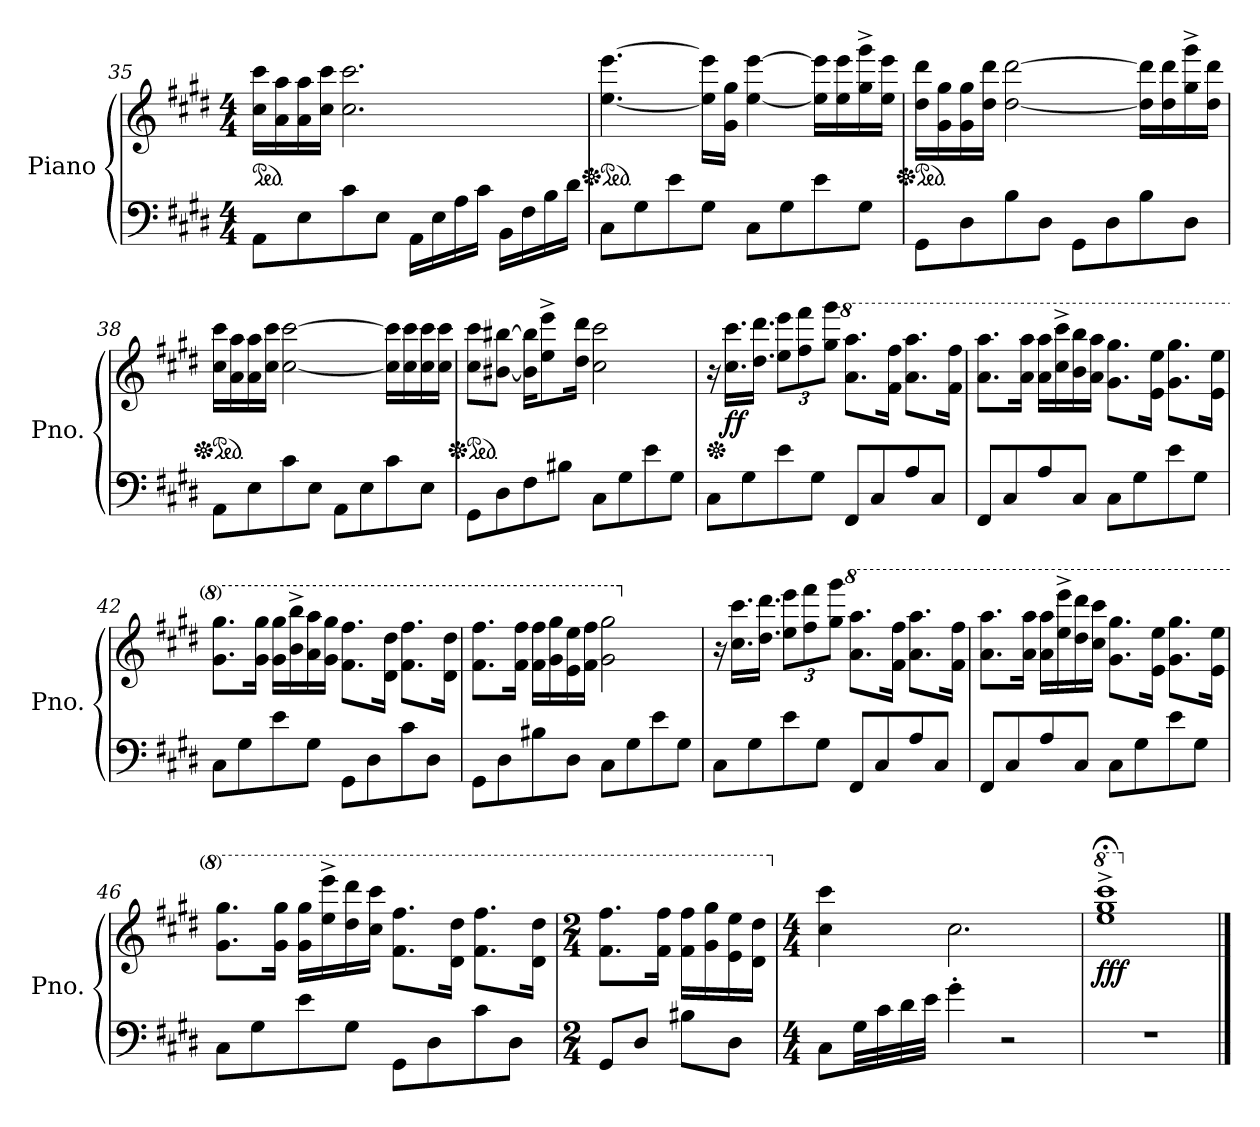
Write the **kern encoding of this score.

**kern	**kern	**dynam
*part1	*part1	*part1
*staff2	*staff1	*staff1/2
*I"Piano	*	*
*I'Pno.	*	*
*clefF4	*clefG2	*
*k[f#c#g#d#]	*k[f#c#g#d#]	*
*M4/4	*M4/4	*
*	*ped	*
=35	=35	=35
8AA\L	16cc#\ 16ccc#\LL	.
.	16a\ 16aa\	.
8E\	16a\ 16aa\	.
.	16cc#\ 16ccc#\JJ	.
8c#\	2.cc#\ 2.ccc#\	.
8E\J	.	.
16AA\LL	.	.
16E\	.	.
16A\	.	.
16c#\JJ	.	.
16BB\LL	.	.
16F#\	.	.
16B\	.	.
16d#\JJ	.	.
=36	=36	=36
*	*Xped	*
*	*ped	*
8C#\L	[4.ee\ [4.eee\	.
8G#\	.	.
8e\	.	.
8G#\J	16ee\] 16eee\]LL	.
.	16g#\ 16gg#\JJ	.
8C#\L	[4ee\ [4eee\	.
8G#\	.	.
8e\	16ee\] 16eee\]LL	.
.	16ee\ 16eee\	.
8G#\J	16gg#\^ 16ggg#\^	.
.	16ee\ 16eee\JJ	.
!!LO:LB:g=z
=37	=37	=37
*	*Xped	*
*	*ped	*
8GG#\L	16dd#\ 16ddd#\LL	.
.	16g#\ 16gg#\	.
8D#\	16g#\ 16gg#\	.
.	16dd#\ 16ddd#\JJ	.
8B\	[2dd#\ [2ddd#\	.
8D#\J	.	.
8GG#\L	.	.
8D#\	.	.
8B\	16dd#\] 16ddd#\]LL	.
.	16dd#\ 16ddd#\	.
8D#\J	16gg#\^ 16ggg#\^	.
.	16dd#\ 16ddd#\JJ	.
=38	=38	=38
*	*Xped	*
*	*ped	*
8AA\L	16cc#\ 16ccc#\LL	.
.	16a\ 16aa\	.
8E\	16a\ 16aa\	.
.	16cc#\ 16ccc#\JJ	.
8c#\	[2cc#\ [2ccc#\	.
8E\J	.	.
8AA\L	.	.
8E\	.	.
8c#\	16cc#\] 16ccc#\]LL	.
.	16cc#\ 16ccc#\	.
8E\J	16cc#\ 16ccc#\	.
.	16cc#\ 16ccc#\JJ	.
=39	=39	=39
*	*Xped	*
*	*ped	*
8GG#\L	8cc#\ 8ccc#\L	.
8D#\	[8b#X\ [8bb#X\J	.
8F#\	16b#\] 16bb#\]KL	.
.	8ee\^ 8eee\^	.
8B#X\J	.	.
.	16dd#\ 16ddd#\Jk	.
8C#\L	2cc#\ 2ccc#\	.
8G#\	.	.
8e\	.	.
8G#\J	.	.
!!LO:LB:g=z
=40	=40	=40
*	*Xped	*
8C#\L	16r	.
!	!	!LO:DY:b
.	16.cc#\ 16.ccc#\LL	ff
8G#\	.	.
.	16.dd#\ 16.ddd#\JJ	.
*	*Xbrackettup	*
8e\	12ee\ 12eee\L	.
.	12ff#\ 12fff#\	.
8G#\J	.	.
.	12gg#\ 12ggg#\J	.
*	*8va	*
8FF#/L	8.aa\ 8.aaa\L	.
8C#/	.	.
.	16ff#\ 16fff#\Jk	.
8A/	8.aa\ 8.aaa\L	.
8C#/J	.	.
.	16ff#\ 16fff#\Jk	.
=41	=41	=41
8FF#/L	8.aa\ 8.aaa\L	.
8C#/	.	.
.	16aa\ 16aaa\Jk	.
8A/	16aa\ 16aaa\LL	.
.	16ccc#\^ 16cccc#\^	.
8C#/J	16bb\ 16bbb\	.
.	16aa\ 16aaa\JJ	.
8C#\L	8.gg#\ 8.ggg#\L	.
8G#\	.	.
.	16ee\ 16eee\Jk	.
8e\	8.gg#\ 8.ggg#\L	.
8G#\J	.	.
.	16ee\ 16eee\Jk	.
=42	=42	=42
8C#\L	8.gg#\ 8.ggg#\L	.
8G#\	.	.
.	16gg#\ 16ggg#\Jk	.
8e\	16gg#\ 16ggg#\LL	.
.	16bb\^ 16bbb\^	.
8G#\J	16aa\ 16aaa\	.
.	16gg#\ 16ggg#\JJ	.
8GG#\L	8.ff#\ 8.fff#\L	.
8D#\	.	.
.	16dd#\ 16ddd#\Jk	.
8c#\	8.ff#\ 8.fff#\L	.
8D#\J	.	.
.	16dd#\ 16ddd#\Jk	.
!!LO:LB:g=z
=43	=43	=43
8GG#\L	8.ff#\ 8.fff#\L	.
8D#\	.	.
.	16ff#\ 16fff#\Jk	.
8B#X\	16ff#\ 16fff#\LL	.
.	16gg#\ 16ggg#\	.
8D#\J	16ee\ 16eee\	.
.	16ff#\ 16fff#\JJ	.
8C#\L	2gg#\ 2ggg#\	.
8G#\	.	.
8e\	.	.
8G#\J	.	.
=44	=44	=44
*	*X8va	*
8C#\L	16r	.
.	16.cc#\ 16.ccc#\LL	.
8G#\	.	.
.	16.dd#\ 16.ddd#\JJ	.
8e\	12ee\ 12eee\L	.
.	12ff#\ 12fff#\	.
8G#\J	.	.
.	12gg#\ 12ggg#\J	.
*	*8va	*
8FF#/L	8.aa\ 8.aaa\L	.
8C#/	.	.
.	16ff#\ 16fff#\Jk	.
8A/	8.aa\ 8.aaa\L	.
8C#/J	.	.
.	16ff#\ 16fff#\Jk	.
=45	=45	=45
8FF#/L	8.aa\ 8.aaa\L	.
8C#/	.	.
.	16aa\ 16aaa\Jk	.
8A/	16aa\ 16aaa\LL	.
.	16eee\^ 16eeee\^	.
8C#/J	16ddd#\ 16dddd#\	.
.	16ccc#\ 16cccc#\JJ	.
8C#\L	8.gg#\ 8.ggg#\L	.
8G#\	.	.
.	16ee\ 16eee\Jk	.
8e\	8.gg#\ 8.ggg#\L	.
8G#\J	.	.
.	16ee\ 16eee\Jk	.
!!LO:PB:g=z
=46	=46	=46
8C#\L	8.gg#\ 8.ggg#\L	.
8G#\	.	.
.	16gg#\ 16ggg#\Jk	.
8e\	16gg#\ 16ggg#\LL	.
.	16eee\^ 16eeee\^	.
8G#\J	16ddd#\ 16dddd#\	.
.	16ccc#\ 16cccc#\JJ	.
8GG#\L	8.ff#\ 8.fff#\L	.
8D#\	.	.
.	16dd#\ 16ddd#\Jk	.
8c#\	8.ff#\ 8.fff#\L	.
8D#\J	.	.
.	16dd#\ 16ddd#\Jk	.
=47	=47	=47
*M2/4	*M2/4	*
8GG#/L	8.ff#\ 8.fff#\L	.
8D#/J	.	.
*	*MM50	*
.	16ff#\ 16fff#\Jk	.
8B#X\L	16ff#\ 16fff#\LL	.
.	16gg#\ 16ggg#\	.
8D#\J	16ee\ 16eee\	.
.	16dd#\ 16ddd#\JJ	.
=48	=48	=48
*M4/4	*M4/4	*
*	*X8va	*
*	*MM45	*
8C#\L	4cc#\ 4ccc#\	.
32G#\LL	.	.
32c#\	.	.
32d#\	.	.
32e\JJJ	.	.
4g#'\	2.cc#\	.
2r	.	.
=49	=49	=49
*	*8va	*
!	!	!LO:DY:b
1r	1eee;<^ 1ggg#;<^ 1cccc#;<^	fff
*	*X8va	*
==	==	==
*-	*-	*-
